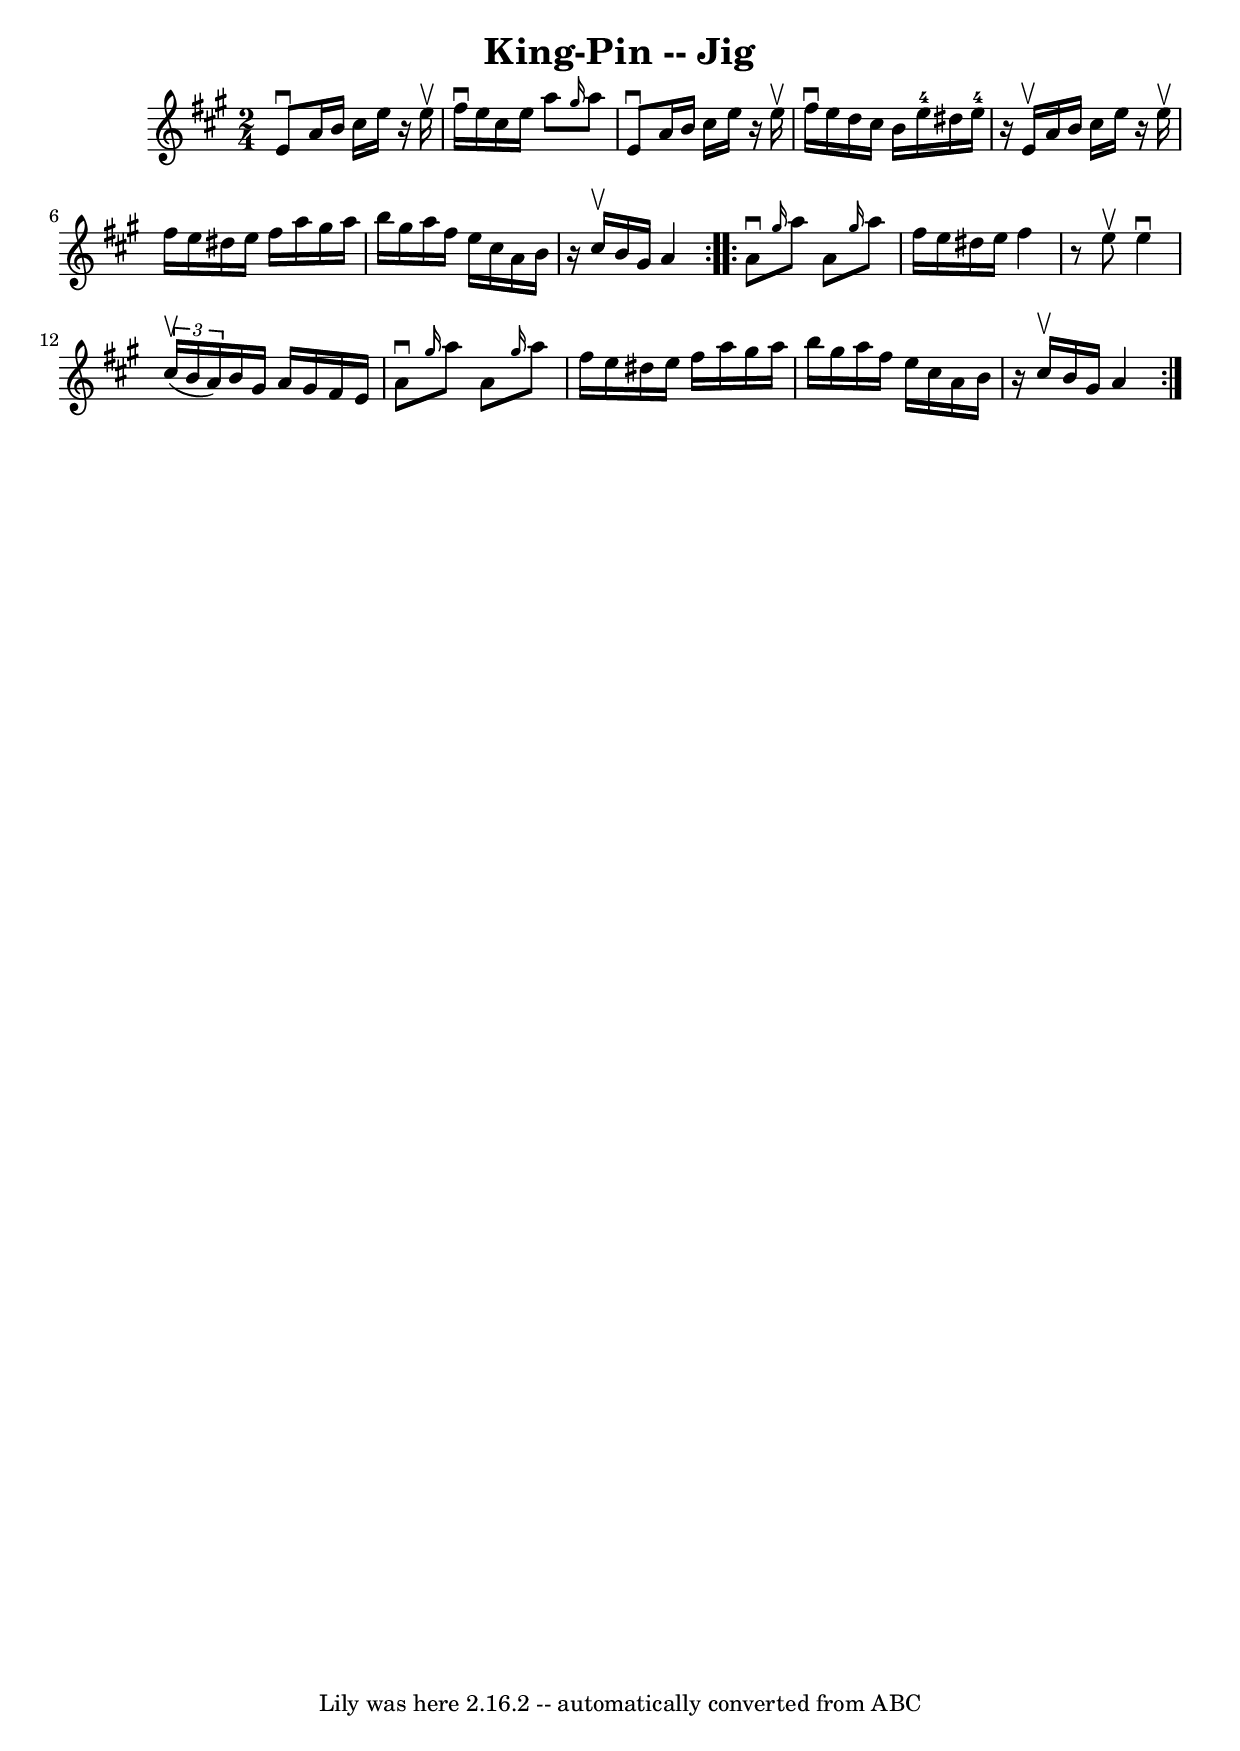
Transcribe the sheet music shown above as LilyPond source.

\version "2.16.2"
\include "Mammoth.ily"
\header {
	%% book = "Ryan's Mammoth Collection"
	crossRefNumber = "1"
	footnotes = "\\\\117 659"
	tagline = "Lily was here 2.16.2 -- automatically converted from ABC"
	title = "King-Pin -- Jig"
}
voicedefault =  {


\repeat volta 2 {
\time 2/4 
\key a \major e'8^\downbow a'16 b'16 cis''16 e''16    
r16 e''16^\upbow   |
 fis''16^\downbow e''16 cis''16 e''16    
a''8  \grace { gis''16  } a''8    |
 e'8^\downbow a'16 b'16  
 cis''16 e''16    r16 e''16^\upbow   |
 fis''16^\downbow e''16  
 d''16 cis''16 b'16 e''16-4 dis''16 e''16-4   |
     
r16 e'16^\upbow a'16 b'16 cis''16 e''16    r16 e''16^\upbow   
|
 fis''16 e''16 dis''16 e''16 fis''16 a''16 gis''16  
 a''16    |
 b''16 gis''16 a''16 fis''16 e''16 cis''16  
 a'16 b'16    |
   r16 cis''16^\upbow b'16 gis'16 a'4  }     
\repeat volta 2 { a'8^\downbow \grace { gis''16  } a''8 a'8  
\grace { gis''16  } a''8    |
 fis''16 e''16 dis''16    
e''16 fis''4    |
   r8 e''8^\upbow e''4^\downbow   |
   
\times 2/3 { cis''16^\upbow(b'16 a'16) } b'16 gis'16 a'16   
 gis'16 fis'16 e'16    |
 a'8^\downbow \grace { gis''16  }  
 a''8 a'8  \grace { gis''16  } a''8    |
 fis''16 e''16    
dis''16 e''16 fis''16 a''16 gis''16 a''16    |
 b''16    
gis''16 a''16 fis''16 e''16 cis''16 a'16 b'16    |
   
r16 cis''16^\upbow b'16 gis'16 a'4    }   
}

\score{
    <<

	\context Staff="default"
	{
	    \voicedefault 
	}

    >>
	\layout {
	}
	\midi {}
}
